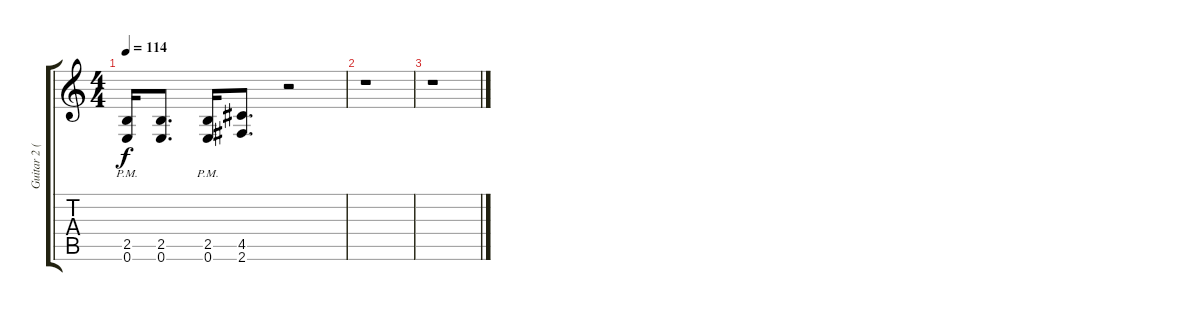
\track ("Guitar 2 (Distortion)" "Guitar 2 (") {instrument distortionguitar}
\staff {score tabs}
\tuning (E4 B3 G3 D3 A2 E2) {hide}
\ts (4 4)
\tempo 114
\clef g2
\ks c
(2.5{pm} 0.6{pm}).16{dy f} (2.5 0.6).8{d} (2.5{pm} 0.6{pm}).16 (4.5 2.6).8{d} r.2 |
r.1 |
r.1
